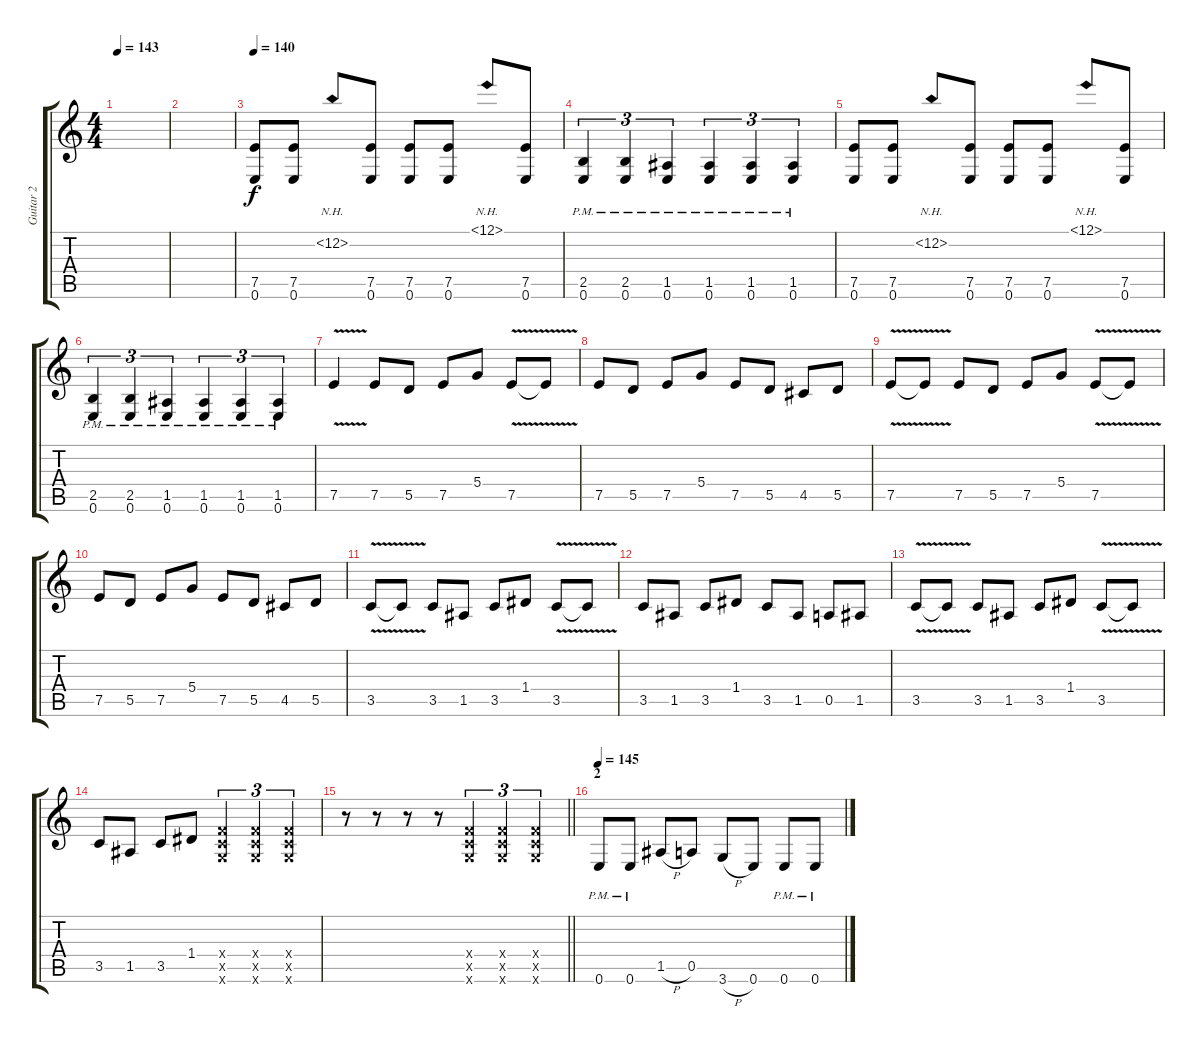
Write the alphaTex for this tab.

\track ("Guitar 2" "Guitar 2") {instrument distortionguitar}
\staff {score tabs}
\tuning (E4 B3 G3 D3 A2 E2) {hide}
\ts (4 4)
\tempo 143
\clef g2
\ks c
|
|
\tempo 140
(7.5 0.6).8{volume 13} (7.5 0.6).8 12.2{nh}.8 (7.5 0.6).8 (7.5 0.6).8 (7.5 0.6).8 12.1{nh}.8 (7.5 0.6).8 |
(2.5{pm} 0.6{pm}).4{tu (3 2)} (2.5{pm} 0.6{pm}).4{tu (3 2)} (1.5{pm} 0.6{pm}).4{tu (3 2)} (1.5{pm} 0.6{pm}).4{tu (3 2)} (1.5{pm} 0.6{pm}).4{tu (3 2)} (1.5{pm} 0.6{pm}).4{tu (3 2)} |
(7.5 0.6).8{volume 13} (7.5 0.6).8 12.2{nh}.8 (7.5 0.6).8 (7.5 0.6).8 (7.5 0.6).8 12.1{nh}.8 (7.5 0.6).8 |
(2.5{pm} 0.6{pm}).4{tu (3 2)} (2.5{pm} 0.6{pm}).4{tu (3 2)} (1.5{pm} 0.6{pm}).4{tu (3 2)} (1.5{pm} 0.6{pm}).4{tu (3 2)} (1.5{pm} 0.6{pm}).4{tu (3 2)} (1.5{pm} 0.6{pm}).4{tu (3 2)} |
7.5{v}.4 7.5.8 5.5.8 7.5.8 5.4.8 7.5{v}.8 7.5{t}.8 |
7.5.8 5.5.8 7.5.8 5.4.8 7.5.8 5.5.8 4.5.8 5.5.8 |
7.5{v}.8 7.5{t}.8 7.5.8 5.5.8 7.5.8 5.4.8 7.5{v}.8 7.5{t}.8 |
7.5.8 5.5.8 7.5.8 5.4.8 7.5.8 5.5.8 4.5.8 5.5.8 |
3.5{v}.8 3.5{t}.8 3.5.8 1.5.8 3.5.8 1.4.8 3.5{v}.8 3.5{t}.8 |
3.5.8 1.5.8 3.5.8 1.4.8 3.5.8 1.5.8 0.5.8 1.5.8 |
3.5{v}.8 3.5{t}.8 3.5.8 1.5.8 3.5.8 1.4.8 3.5{v}.8 3.5{t}.8 |
3.5.8 1.5.8 3.5.8 1.4.8 (3.4{x} 3.5{x} 3.6{x}).4{tu (3 2)} (3.4{x} 3.5{x} 3.6{x}).4{tu (3 2)} (3.4{x} 3.5{x} 3.6{x}).4{tu (3 2)} |
\barLineRight lightlight
r.8 r.8 r.8 r.8 (3.4{x} 3.5{x} 3.6{x}).4{tu (3 2)} (3.4{x} 3.5{x} 3.6{x}).4{tu (3 2)} (3.4{x} 3.5{x} 3.6{x}).4{tu (3 2)} |
\section ("" "2")
\tempo 145
0.6{pm}.8 0.6{pm}.8 1.5{h}.8 0.5.8 3.6{h}.8 0.6.8 0.6{pm}.8 0.6{pm}.8
